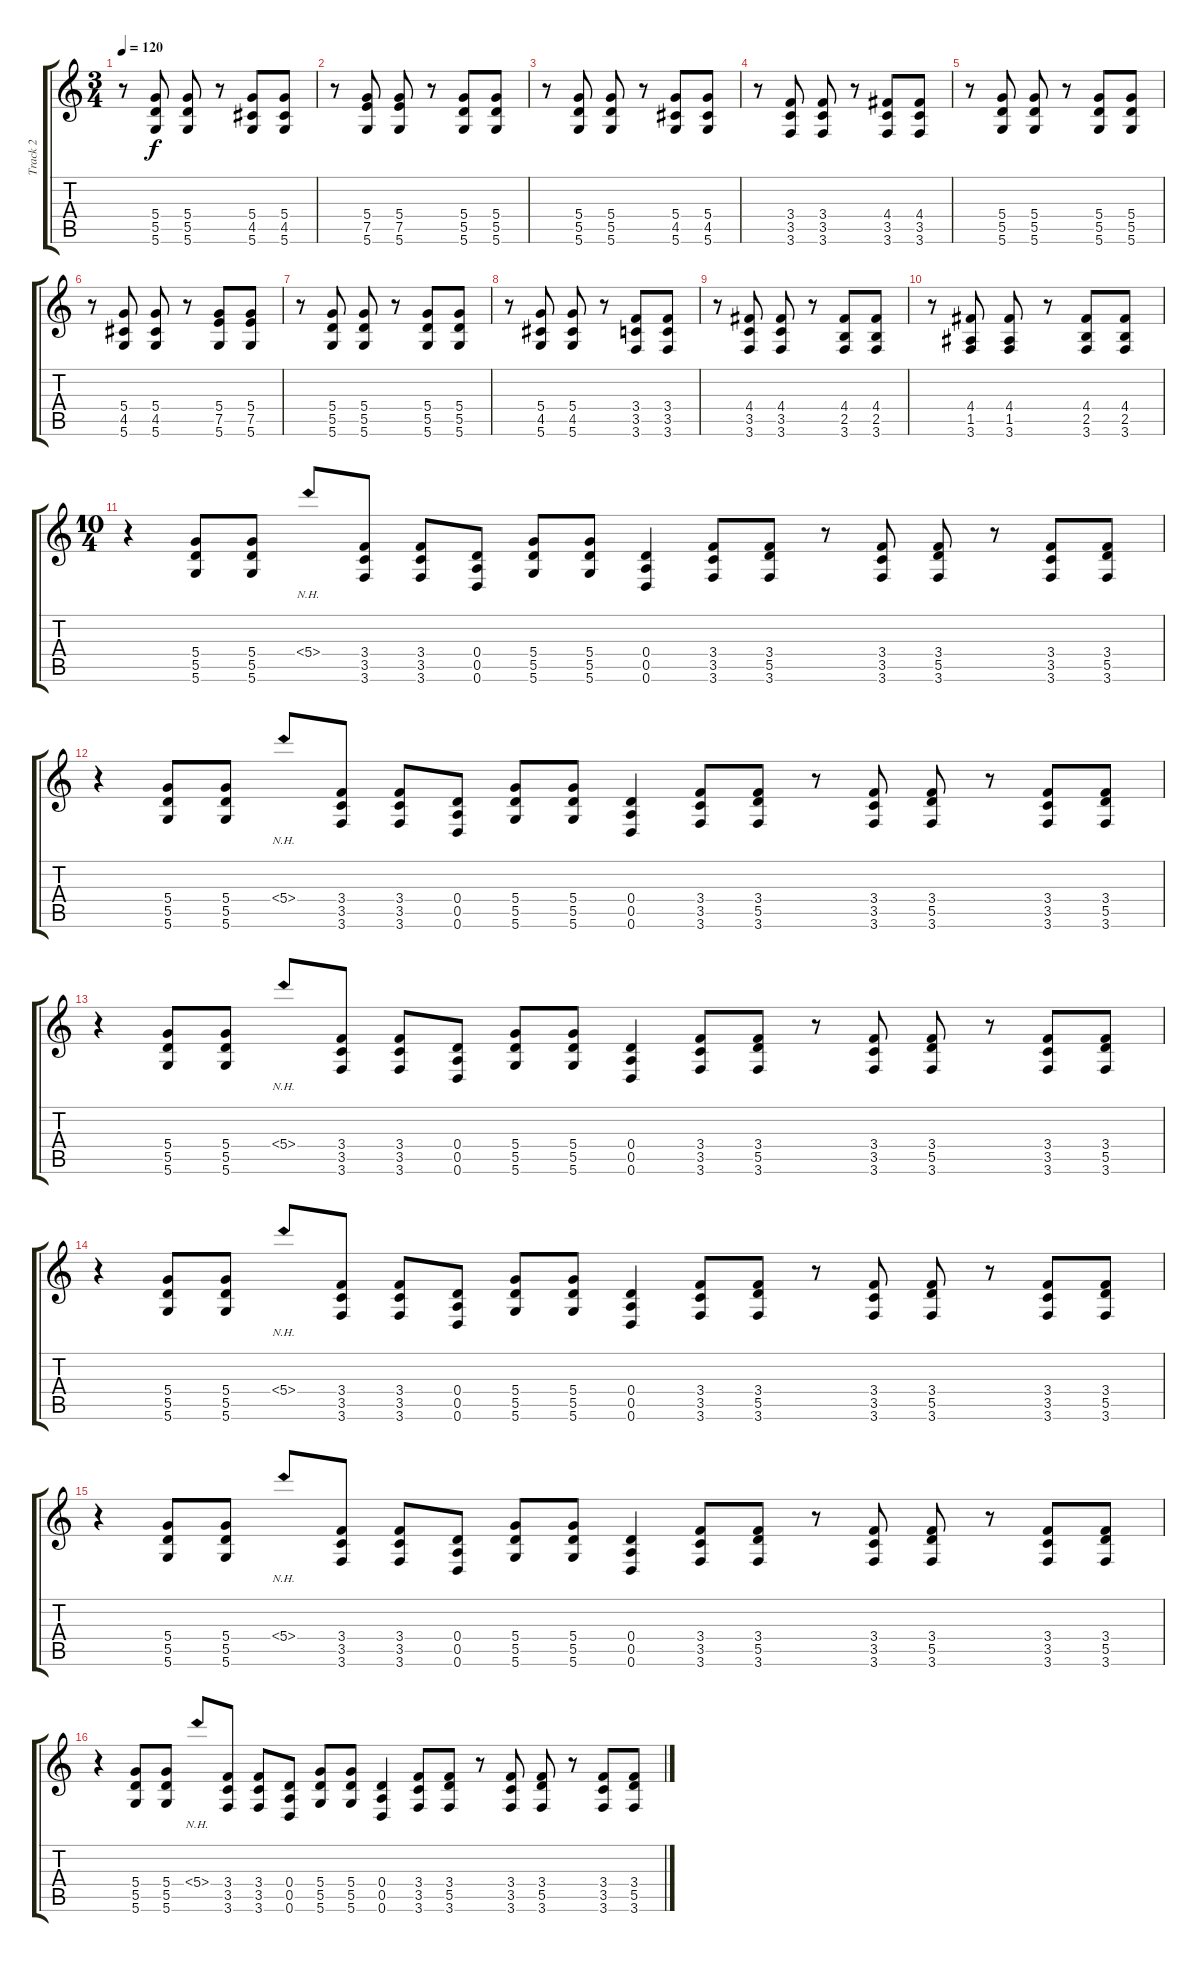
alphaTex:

\track ("Track 2" "Track 2") {instrument distortionguitar}
\staff {score tabs}
\tuning (E4 B3 G3 D3 A2 D2) {hide}
\ts (3 4)
\tempo 120
\clef g2
\ks c
r.8{dy f} (5.4 5.5 5.6).8 (5.4 5.5 5.6).8 r.8 (5.4 4.5 5.6).8 (5.4 4.5 5.6).8 |
r.8 (5.4 7.5 5.6).8 (5.4 7.5 5.6).8 r.8 (5.4 5.5 5.6).8 (5.4 5.5 5.6).8 |
r.8 (5.4 5.5 5.6).8 (5.4 5.5 5.6).8 r.8 (5.4 4.5 5.6).8 (5.4 4.5 5.6).8 |
r.8 (3.4 3.5 3.6).8 (3.4 3.5 3.6).8 r.8 (4.4 3.5 3.6).8 (4.4 3.5 3.6).8 |
r.8 (5.4 5.5 5.6).8 (5.4 5.5 5.6).8 r.8 (5.4 5.5 5.6).8 (5.4 5.5 5.6).8 |
r.8 (5.4 4.5 5.6).8 (5.4 4.5 5.6).8 r.8 (5.4 7.5 5.6).8 (5.4 7.5 5.6).8 |
r.8 (5.4 5.5 5.6).8 (5.4 5.5 5.6).8 r.8 (5.4 5.5 5.6).8 (5.4 5.5 5.6).8 |
r.8 (5.4 4.5 5.6).8 (5.4 4.5 5.6).8 r.8 (3.4 3.5 3.6).8 (3.4 3.5 3.6).8 |
r.8 (4.4 3.5 3.6).8 (4.4 3.5 3.6).8 r.8 (4.4 2.5 3.6).8 (4.4 2.5 3.6).8 |
r.8 (4.4 1.5 3.6).8 (4.4 1.5 3.6).8 r.8 (4.4 2.5 3.6).8 (4.4 2.5 3.6).8 |
\ts (10 4)
r.4 (5.4 5.5 5.6).8 (5.4 5.5 5.6).8 5.4{nh}.8 (3.4 3.5 3.6).8 (3.4 3.5 3.6).8 (0.4 0.5 0.6).8 (5.4 5.5 5.6).8 (5.4 5.5 5.6).8 (0.4 0.5 0.6).4 (3.4 3.5 3.6).8 (3.4 5.5 3.6).8 r.8 (3.4 3.5 3.6).8 (3.4 5.5 3.6).8 r.8 (3.4 3.5 3.6).8 (3.4 5.5 3.6).8 |
r.4 (5.4 5.5 5.6).8 (5.4 5.5 5.6).8 5.4{nh}.8 (3.4 3.5 3.6).8 (3.4 3.5 3.6).8 (0.4 0.5 0.6).8 (5.4 5.5 5.6).8 (5.4 5.5 5.6).8 (0.4 0.5 0.6).4 (3.4 3.5 3.6).8 (3.4 5.5 3.6).8 r.8 (3.4 3.5 3.6).8 (3.4 5.5 3.6).8 r.8 (3.4 3.5 3.6).8 (3.4 5.5 3.6).8 |
r.4 (5.4 5.5 5.6).8 (5.4 5.5 5.6).8 5.4{nh}.8 (3.4 3.5 3.6).8 (3.4 3.5 3.6).8 (0.4 0.5 0.6).8 (5.4 5.5 5.6).8 (5.4 5.5 5.6).8 (0.4 0.5 0.6).4 (3.4 3.5 3.6).8 (3.4 5.5 3.6).8 r.8 (3.4 3.5 3.6).8 (3.4 5.5 3.6).8 r.8 (3.4 3.5 3.6).8 (3.4 5.5 3.6).8 |
r.4 (5.4 5.5 5.6).8 (5.4 5.5 5.6).8 5.4{nh}.8 (3.4 3.5 3.6).8 (3.4 3.5 3.6).8 (0.4 0.5 0.6).8 (5.4 5.5 5.6).8 (5.4 5.5 5.6).8 (0.4 0.5 0.6).4 (3.4 3.5 3.6).8 (3.4 5.5 3.6).8 r.8 (3.4 3.5 3.6).8 (3.4 5.5 3.6).8 r.8 (3.4 3.5 3.6).8 (3.4 5.5 3.6).8 |
r.4 (5.4 5.5 5.6).8 (5.4 5.5 5.6).8 5.4{nh}.8 (3.4 3.5 3.6).8 (3.4 3.5 3.6).8 (0.4 0.5 0.6).8 (5.4 5.5 5.6).8 (5.4 5.5 5.6).8 (0.4 0.5 0.6).4 (3.4 3.5 3.6).8 (3.4 5.5 3.6).8 r.8 (3.4 3.5 3.6).8 (3.4 5.5 3.6).8 r.8 (3.4 3.5 3.6).8 (3.4 5.5 3.6).8 |
r.4 (5.4 5.5 5.6).8 (5.4 5.5 5.6).8 5.4{nh}.8 (3.4 3.5 3.6).8 (3.4 3.5 3.6).8 (0.4 0.5 0.6).8 (5.4 5.5 5.6).8 (5.4 5.5 5.6).8 (0.4 0.5 0.6).4 (3.4 3.5 3.6).8 (3.4 5.5 3.6).8 r.8 (3.4 3.5 3.6).8 (3.4 5.5 3.6).8 r.8 (3.4 3.5 3.6).8 (3.4 5.5 3.6).8
